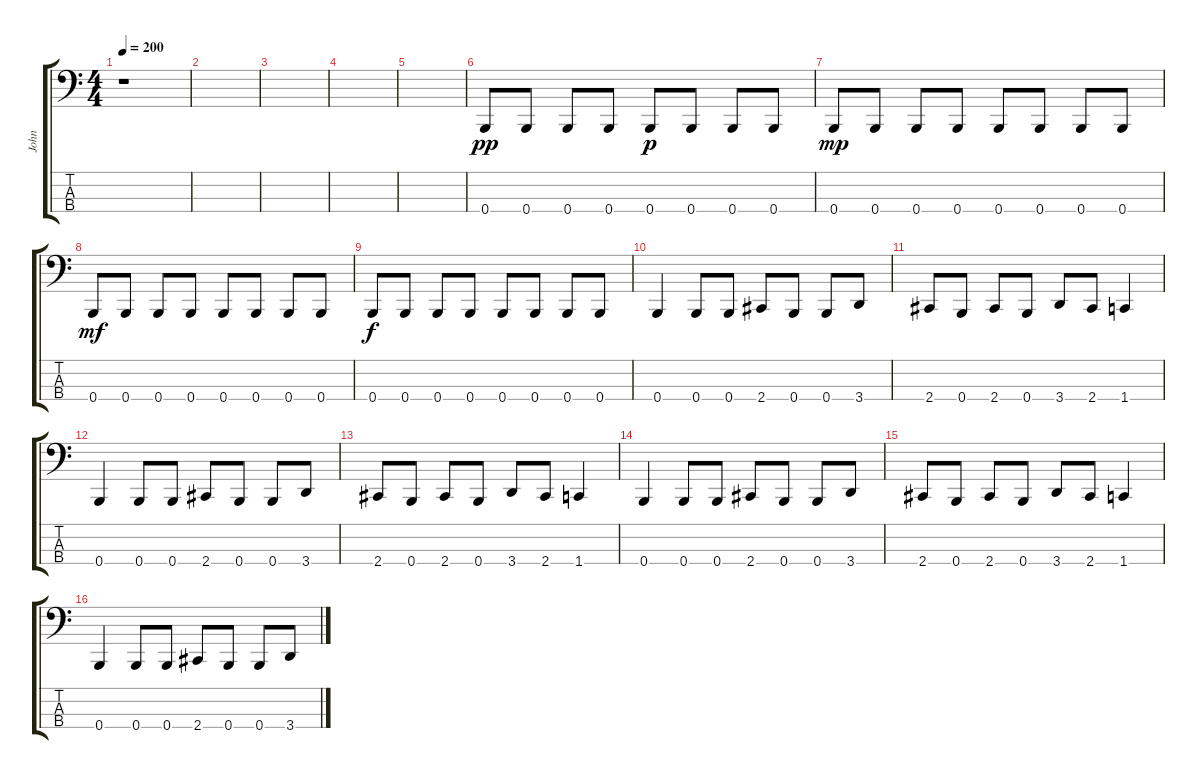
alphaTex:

\track ("John" "John") {instrument electricbasspick}
\staff {score tabs}
\tuning (E2 B1 Gb1 B0) {hide}
\ts (4 4)
\tempo 200
\clef f4
\ks c
r.1{dy pp instrument electricbasspick} |
|
|
|
|
0.4.8 0.4.8 0.4.8 0.4.8 0.4.8{dy p} 0.4.8 0.4.8 0.4.8 |
0.4.8{dy mp} 0.4.8 0.4.8 0.4.8 0.4.8 0.4.8 0.4.8 0.4.8 |
0.4.8{dy mf} 0.4.8 0.4.8 0.4.8 0.4.8 0.4.8 0.4.8 0.4.8 |
0.4.8{dy f} 0.4.8 0.4.8 0.4.8 0.4.8 0.4.8 0.4.8 0.4.8 |
0.4.4 0.4.8 0.4.8 2.4.8 0.4.8 0.4.8 3.4.8 |
2.4.8 0.4.8 2.4.8 0.4.8 3.4.8 2.4.8 1.4.4 |
0.4.4 0.4.8 0.4.8 2.4.8 0.4.8 0.4.8 3.4.8 |
2.4.8 0.4.8 2.4.8 0.4.8 3.4.8 2.4.8 1.4.4 |
0.4.4 0.4.8 0.4.8 2.4.8 0.4.8 0.4.8 3.4.8 |
2.4.8 0.4.8 2.4.8 0.4.8 3.4.8 2.4.8 1.4.4 |
0.4.4 0.4.8 0.4.8 2.4.8 0.4.8 0.4.8 3.4.8
